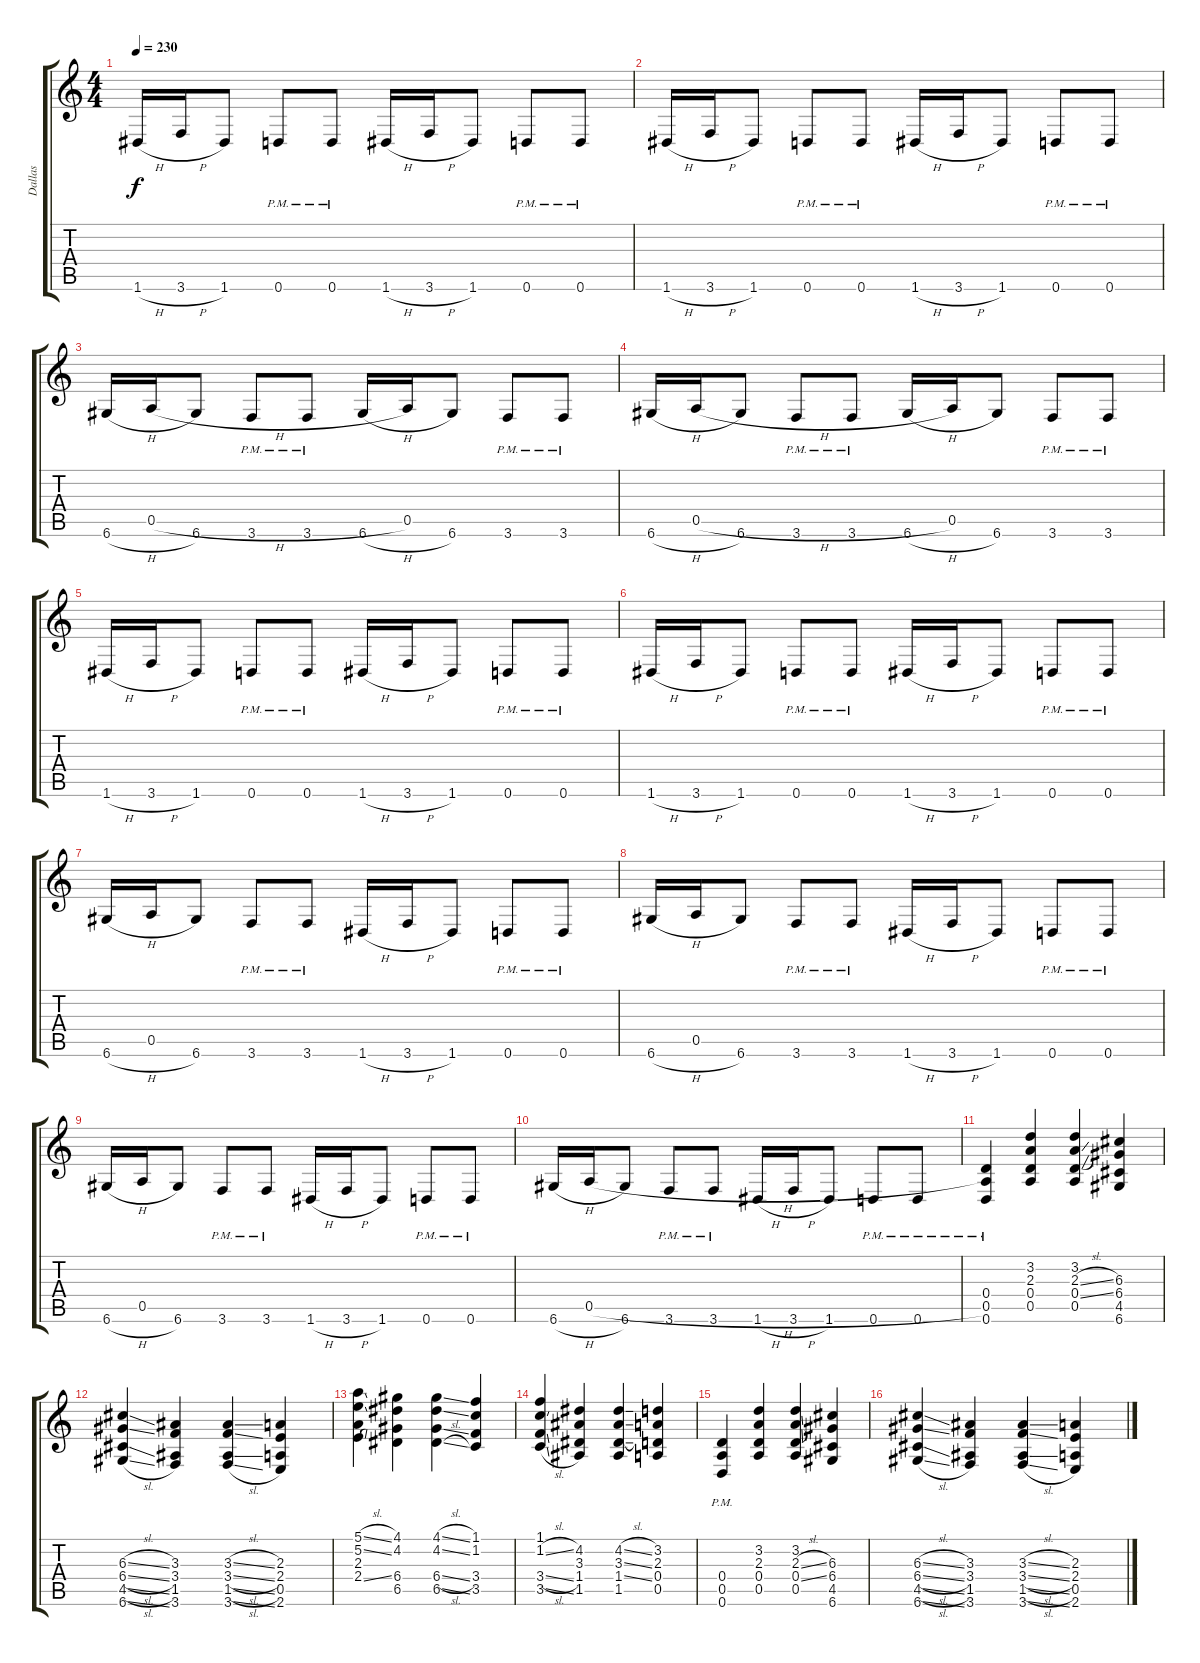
\track ("Dallas" "Dallas") {instrument distortionguitar}
\staff {score tabs}
\tuning (E4 B3 G3 D3 A2 D2) {hide}
\ts (4 4)
\tempo 230
\clef g2
\ks c
1.6{h}.16{dy f} 3.6{h}.16 1.6.8 0.6{pm}.8 0.6{pm}.8 1.6{h}.16 3.6{h}.16 1.6.8 0.6{pm}.8 0.6{pm}.8 |
1.6{h}.16 3.6{h}.16 1.6.8 0.6{pm}.8 0.6{pm}.8 1.6{h}.16 3.6{h}.16 1.6.8 0.6{pm}.8 0.6{pm}.8 |
6.6{h}.16 0.5{h}.16 6.6.8 3.6{pm}.8 3.6{pm}.8 6.6{h}.16 0.5.16 6.6.8 3.6{pm}.8 3.6{pm}.8 |
6.6{h}.16 0.5{h}.16 6.6.8 3.6{pm}.8 3.6{pm}.8 6.6{h}.16 0.5.16 6.6.8 3.6{pm}.8 3.6{pm}.8 |
1.6{h}.16 3.6{h}.16 1.6.8 0.6{pm}.8 0.6{pm}.8 1.6{h}.16 3.6{h}.16 1.6.8 0.6{pm}.8 0.6{pm}.8 |
1.6{h}.16 3.6{h}.16 1.6.8 0.6{pm}.8 0.6{pm}.8 1.6{h}.16 3.6{h}.16 1.6.8 0.6{pm}.8 0.6{pm}.8 |
6.6{h}.16 0.5.16 6.6.8 3.6{pm}.8 3.6{pm}.8 1.6{h}.16 3.6{h}.16 1.6.8 0.6{pm}.8 0.6{pm}.8 |
6.6{h}.16 0.5.16 6.6.8 3.6{pm}.8 3.6{pm}.8 1.6{h}.16 3.6{h}.16 1.6.8 0.6{pm}.8 0.6{pm}.8 |
6.6{h}.16 0.5.16 6.6.8 3.6{pm}.8 3.6{pm}.8 1.6{h}.16 3.6{h}.16 1.6.8 0.6{pm}.8 0.6{pm}.8 |
6.6{h}.16 0.5{h}.16 6.6.8 3.6{pm}.8 3.6{pm}.8 1.6{h}.16 3.6{h}.16 1.6.8 0.6{pm}.8 0.6{pm}.8 |
(0.4 0.5 0.6{pm}).4 (3.2 2.3 0.4 0.5).4 (3.2 2.3{sl} 0.4{sl} 0.5).4 (6.3 6.4 4.5 6.6).4 |
(6.3{sl} 6.4{sl} 4.5{sl} 6.6{sl}).4 (3.3 3.4 1.5 3.6).4 (3.3{sl} 3.4{sl} 1.5{sl} 3.6{sl}).4 (2.3 2.4 0.5 2.6).4 |
(5.1{sl} 5.2{sl} 2.3 2.4{sl}).4 (4.1 4.2 6.4 6.5).4 (4.1{sl} 4.2{sl} 6.4{sl} 6.5{sl}).4 (1.1 1.2 3.4 3.5).4 |
(1.1 1.2{sl} 3.4{sl} 3.5{sl}).4 (4.2 3.3 1.4 1.5).4 (4.2{sl} 3.3{sl} 1.4{sl} 1.5).4 (3.2 2.3 0.4 0.5).4 |
(0.4{pm} 0.5 0.6).4 (3.2 2.3 0.4 0.5).4 (3.2 2.3{sl} 0.4{sl} 0.5).4 (6.3 6.4 4.5 6.6).4 |
(6.3{sl} 6.4{sl} 4.5{sl} 6.6{sl}).4 (3.3 3.4 1.5 3.6).4 (3.3{sl} 3.4{sl} 1.5{sl} 3.6{sl}).4 (2.3 2.4 0.5 2.6).4
